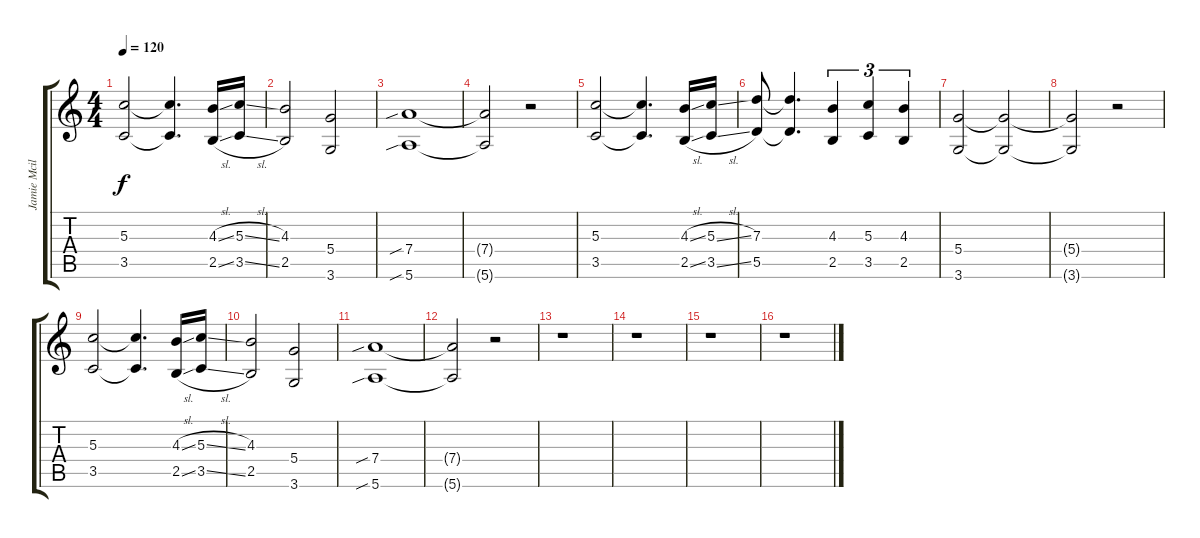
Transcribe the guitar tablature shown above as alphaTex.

\track ("Jamie Mcilroy" "Jamie Mcil") {instrument distortionguitar}
\staff {score tabs}
\tuning (E4 B3 G3 D3 A2 E2) {hide}
\ts (4 4)
\tempo 120
\clef g2
\ks c
(5.3 3.5).2{dy f} (5.3{t} 3.5{t}).4{d} (4.3{sl} 2.5{sl}).16 (5.3{sl} 3.5{sl}).16 |
(4.3 2.5).2 (5.4 3.6).2 |
(7.4{sib} 5.6{sib}).1 |
(7.4{t} 5.6{t}).2 r.2 |
(5.3 3.5).2 (5.3{t} 3.5{t}).4{d} (4.3{sl} 2.5{sl}).16 (5.3{sl} 3.5{sl}).16 |
(7.3 5.5).8 (7.3{t} 5.5{t}).4{d} (4.3 2.5).4{tu (3 2)} (5.3 3.5).4{tu (3 2)} (4.3 2.5).4{tu (3 2)} |
(5.4 3.6).2 (5.4{t} 3.6{t}).2 |
(5.4{t} 3.6{t}).2 r.2 |
(5.3 3.5).2 (5.3{t} 3.5{t}).4{d} (4.3{sl} 2.5{sl}).16 (5.3{sl} 3.5{sl}).16 |
(4.3 2.5).2 (5.4 3.6).2 |
(7.4{sib} 5.6{sib}).1 |
(7.4{t} 5.6{t}).2 r.2 |
r.1 |
r.1 |
r.1 |
r.1
